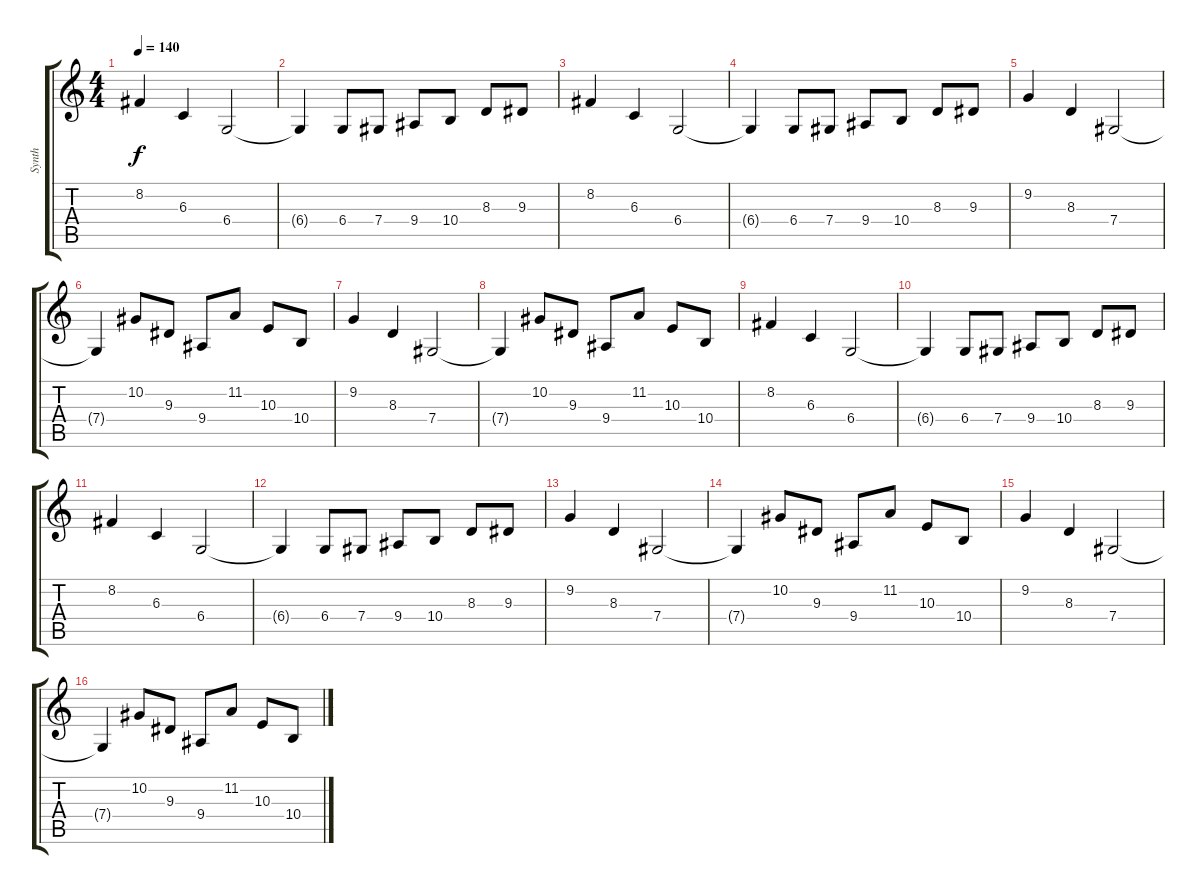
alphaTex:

\track ("Synth" "Synth") {instrument pad3polysynth}
\staff {score tabs}
\tuning (Eb4 Bb3 Gb3 Db3 Ab2 Eb2) {hide}
\ts (4 4)
\tempo 140
\clef g2
\ks c
8.2.4{dy f} 6.3.4 6.4.2 |
6.4{t}.4 6.4.8 7.4.8 9.4.8 10.4.8 8.3.8 9.3.8 |
8.2.4 6.3.4 6.4.2 |
6.4{t}.4 6.4.8 7.4.8 9.4.8 10.4.8 8.3.8 9.3.8 |
9.2.4 8.3.4 7.4.2 |
7.4{t}.4 10.2.8 9.3.8 9.4.8 11.2.8 10.3.8 10.4.8 |
9.2.4 8.3.4 7.4.2 |
7.4{t}.4 10.2.8 9.3.8 9.4.8 11.2.8 10.3.8 10.4.8 |
8.2.4 6.3.4 6.4.2 |
6.4{t}.4 6.4.8 7.4.8 9.4.8 10.4.8 8.3.8 9.3.8 |
8.2.4 6.3.4 6.4.2 |
6.4{t}.4 6.4.8 7.4.8 9.4.8 10.4.8 8.3.8 9.3.8 |
9.2.4 8.3.4 7.4.2 |
7.4{t}.4 10.2.8 9.3.8 9.4.8 11.2.8 10.3.8 10.4.8 |
9.2.4 8.3.4 7.4.2 |
7.4{t}.4 10.2.8 9.3.8 9.4.8 11.2.8 10.3.8 10.4.8
